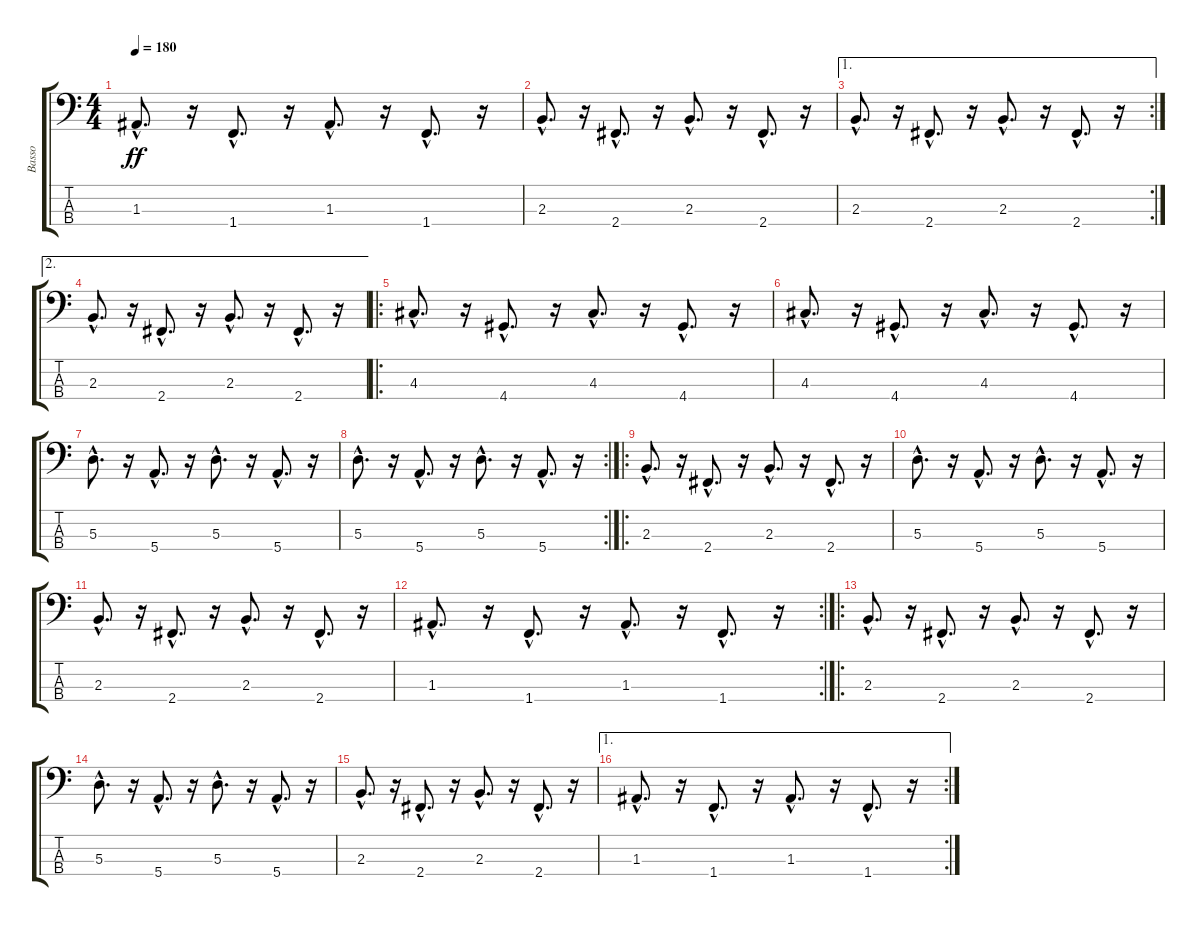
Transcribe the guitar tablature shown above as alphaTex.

\track ("Basso" "Basso") {instrument electricbassfinger}
\staff {score tabs}
\tuning (G2 D2 A1 E1) {hide}
\ts (4 4)
\tempo 180
\clef f4
\ks c
1.3{hac}.8{d dy ff} r.16 1.4{hac}.8{d} r.16 1.3{hac}.8{d} r.16 1.4{hac}.8{d} r.16 |
2.3{hac}.8{d} r.16 2.4{hac}.8{d} r.16 2.3{hac}.8{d} r.16 2.4{hac}.8{d} r.16 |
\ae 1
\rc 2
2.3{hac}.8{d} r.16 2.4{hac}.8{d} r.16 2.3{hac}.8{d} r.16 2.4{hac}.8{d} r.16 |
\ae 2
2.3{hac}.8{d} r.16 2.4{hac}.8{d} r.16 2.3{hac}.8{d} r.16 2.4{hac}.8{d} r.16 |
\ro
4.3{hac}.8{d} r.16 4.4{hac}.8{d} r.16 4.3{hac}.8{d} r.16 4.4{hac}.8{d} r.16 |
4.3{hac}.8{d} r.16 4.4{hac}.8{d} r.16 4.3{hac}.8{d} r.16 4.4{hac}.8{d} r.16 |
5.3{hac}.8{d} r.16 5.4{hac}.8{d} r.16 5.3{hac}.8{d} r.16 5.4{hac}.8{d} r.16 |
\rc 2
5.3{hac}.8{d} r.16 5.4{hac}.8{d} r.16 5.3{hac}.8{d} r.16 5.4{hac}.8{d} r.16 |
\ro
2.3{hac}.8{d} r.16 2.4{hac}.8{d} r.16 2.3{hac}.8{d} r.16 2.4{hac}.8{d} r.16 |
5.3{hac}.8{d} r.16 5.4{hac}.8{d} r.16 5.3{hac}.8{d} r.16 5.4{hac}.8{d} r.16 |
2.3{hac}.8{d} r.16 2.4{hac}.8{d} r.16 2.3{hac}.8{d} r.16 2.4{hac}.8{d} r.16 |
\rc 2
1.3{hac}.8{d} r.16 1.4{hac}.8{d} r.16 1.3{hac}.8{d} r.16 1.4{hac}.8{d} r.16 |
\ro
2.3{hac}.8{d} r.16 2.4{hac}.8{d} r.16 2.3{hac}.8{d} r.16 2.4{hac}.8{d} r.16 |
5.3{hac}.8{d} r.16 5.4{hac}.8{d} r.16 5.3{hac}.8{d} r.16 5.4{hac}.8{d} r.16 |
2.3{hac}.8{d} r.16 2.4{hac}.8{d} r.16 2.3{hac}.8{d} r.16 2.4{hac}.8{d} r.16 |
\ae 1
\rc 2
1.3{hac}.8{d} r.16 1.4{hac}.8{d} r.16 1.3{hac}.8{d} r.16 1.4{hac}.8{d} r.16
